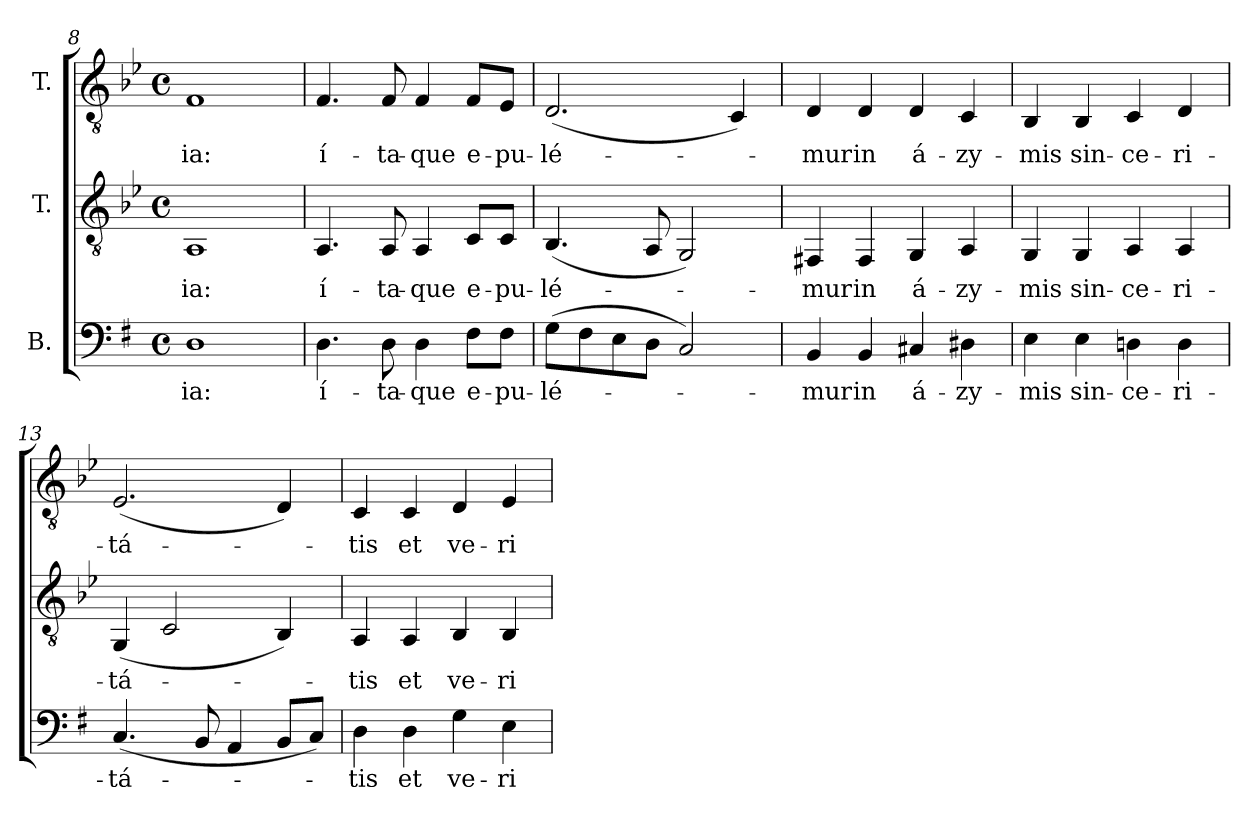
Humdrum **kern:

**kern	**text	**kern	**text	**kern	**text
*part3	*part3	*part2	*part2	*part1	*part1
*staff3	*staff3	*staff2	*staff2	*staff1	*staff1
*I"B.	*	*I"T.	*	*I"T.	*
*clefF4	*	*clefGv2	*	*clefGv2	*
*	*	*ITrd2c3	*	*ITrd2c3	*
*k[f#]	*	*k[f#]	*	*k[f#]	*
*G:	*	*G:	*	*G:	*
*M4/4	*	*M4/4	*	*M4/4	*
*met(c)	*	*met(c)	*	*met(c)	*
=8	=8	=8	=8	=8	=8
!	!LO:LY:b:color=#000000	!	!	!	!
!	!	!	!LO:LY:b:color=#000000	!	!
!	!	!	!	!	!LO:LY:b:color=#000000
1Di	-ia:	1FF#i	-ia:	1Di	-ia:
=9	=9	=9	=9	=9	=9
!	!LO:LY:b:color=#000000	!	!	!	!
!	!	!	!LO:LY:b:color=#000000	!	!
!	!	!	!	!	!LO:LY:b:color=#000000
4.Di\	í-	4.FF#i/	í-	4.Di/	í-
!	!LO:LY:b:color=#000000	!	!	!	!
!	!	!	!LO:LY:b:color=#000000	!	!
!	!	!	!	!	!LO:LY:b:color=#000000
8Di\	-ta-	8FF#i/	-ta-	8Di/	-ta-
!	!LO:LY:b:color=#000000	!	!	!	!
!	!	!	!LO:LY:b:color=#000000	!	!
!	!	!	!	!	!LO:LY:b:color=#000000
4Di\	-que	4FF#i/	-que	4Di/	-que
!	!LO:LY:b:color=#000000	!	!	!	!
!	!	!	!LO:LY:b:color=#000000	!	!
!	!	!	!	!	!LO:LY:b:color=#000000
8F#i\L	e-	8AAi/L	e-	8Di/L	e-
!	!LO:LY:b:color=#000000	!	!	!	!
!	!	!	!LO:LY:b:color=#000000	!	!
!	!	!	!	!	!LO:LY:b:color=#000000
8F#i\J	-pu-	8AAi/J	-pu-	8Ci/J	-pu-
=10	=10	=10	=10	=10	=10
!	!LO:LY:b:color=#000000	!	!	!	!
!	!	!	!LO:LY:b:color=#000000	!	!
!	!	!	!	!	!LO:LY:b:color=#000000
(8Gi\L	-lé-	(4.GGi/	-lé-	(2.BBi/	-lé-
8F#i\	.	.	.	.	.
8Ei\	.	.	.	.	.
8Di\J	.	8FF#i/	.	.	.
2Ci/)	.	2EEi/)	.	.	.
.	.	.	.	4AAi/)	.
=11	=11	=11	=11	=11	=11
!	!LO:LY:b:color=#000000	!	!	!	!
!	!	!	!LO:LY:b:color=#000000	!	!
!	!	!	!	!	!LO:LY:b:color=#000000
4BBi/	-mur	4DD#Xi/	-mur	4BBi/	-mur
!	!LO:LY:b:color=#000000	!	!	!	!
!	!	!	!LO:LY:b:color=#000000	!	!
!	!	!	!	!	!LO:LY:b:color=#000000
4BBi/	in	4DD#i/	in	4BBi/	in
!	!LO:LY:b:color=#000000	!	!	!	!
!	!	!	!LO:LY:b:color=#000000	!	!
!	!	!	!	!	!LO:LY:b:color=#000000
4C#Xi/	á-	4EEi/	á-	4BBi/	á-
!	!LO:LY:b:color=#000000	!	!	!	!
!	!	!	!LO:LY:b:color=#000000	!	!
!	!	!	!	!	!LO:LY:b:color=#000000
4D#Xi\	-zy-	4FF#i/	-zy-	4AAi/	-zy-
=12	=12	=12	=12	=12	=12
!	!LO:LY:b:color=#000000	!	!	!	!
!	!	!	!LO:LY:b:color=#000000	!	!
!	!	!	!	!	!LO:LY:b:color=#000000
4Ei\	-mis	4EEi/	-mis	4GGi/	-mis
!	!LO:LY:b:color=#000000	!	!	!	!
!	!	!	!LO:LY:b:color=#000000	!	!
!	!	!	!	!	!LO:LY:b:color=#000000
4Ei\	sin-	4EEi/	sin-	4GGi/	sin-
!	!LO:LY:b:color=#000000	!	!	!	!
!	!	!	!LO:LY:b:color=#000000	!	!
!	!	!	!	!	!LO:LY:b:color=#000000
4Dni\	-ce-	4FF#i/	-ce-	4AAi/	-ce-
!	!LO:LY:b:color=#000000	!	!	!	!
!	!	!	!LO:LY:b:color=#000000	!	!
!	!	!	!	!	!LO:LY:b:color=#000000
4Di\	-ri-	4FF#i/	-ri-	4BBi/	-ri-
!!LO:LB:g=z
=13	=13	=13	=13	=13	=13
!	!LO:LY:b:color=#000000	!	!	!	!
!	!	!	!LO:LY:b:color=#000000	!	!
!	!	!	!	!	!LO:LY:b:color=#000000
(4.Ci/	-tá-	(4EEi/	-tá-	(2.Ci/	-tá-
.	.	2AAi/	.	.	.
8BBi/	.	.	.	.	.
4AAi/	.	.	.	.	.
8BBi/L	.	4GGi/)	.	4BBi/)	.
8Ci/J)	.	.	.	.	.
=14	=14	=14	=14	=14	=14
!	!LO:LY:b:color=#000000	!	!	!	!
!	!	!	!LO:LY:b:color=#000000	!	!
!	!	!	!	!	!LO:LY:b:color=#000000
4Di\	-tis	4FF#i/	-tis	4AAi/	-tis
!	!LO:LY:b:color=#000000	!	!	!	!
!	!	!	!LO:LY:b:color=#000000	!	!
!	!	!	!	!	!LO:LY:b:color=#000000
4Di\	et	4FF#i/	et	4AAi/	et
!	!LO:LY:b:color=#000000	!	!	!	!
!	!	!	!LO:LY:b:color=#000000	!	!
!	!	!	!	!	!LO:LY:b:color=#000000
4Gi\	ve-	4GGi/	ve-	4BBi/	ve-
!	!LO:LY:b:color=#000000	!	!	!	!
!	!	!	!LO:LY:b:color=#000000	!	!
!	!	!	!	!	!LO:LY:b:color=#000000
4Ei\	-ri-	4GGi/	-ri-	4Ci/	-ri-
=	=	=	=	=	=
*-	*-	*-	*-	*-	*-
